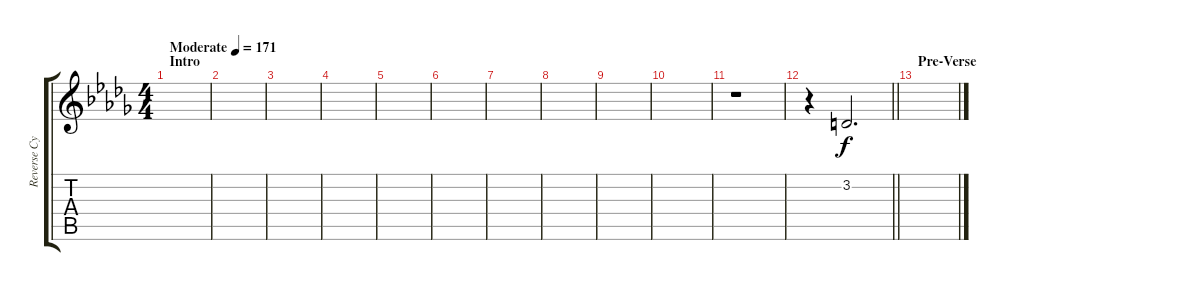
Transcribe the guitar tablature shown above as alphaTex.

\track ("Reverse Cymbal" "Reverse Cy") {instrument reversecymbal}
\staff {score tabs}
\tuning (E4 B3 G3 D3 A2 E2) {hide}
\ts (4 4)
\section ("" "Intro")
\tempo (171 "Moderate")
\clef g2
\ks db
|
|
|
|
|
|
|
|
|
|
r.1 |
\barLineRight lightlight
r.4 3.2.2{d} |
\section ("" "Pre-Verse")
